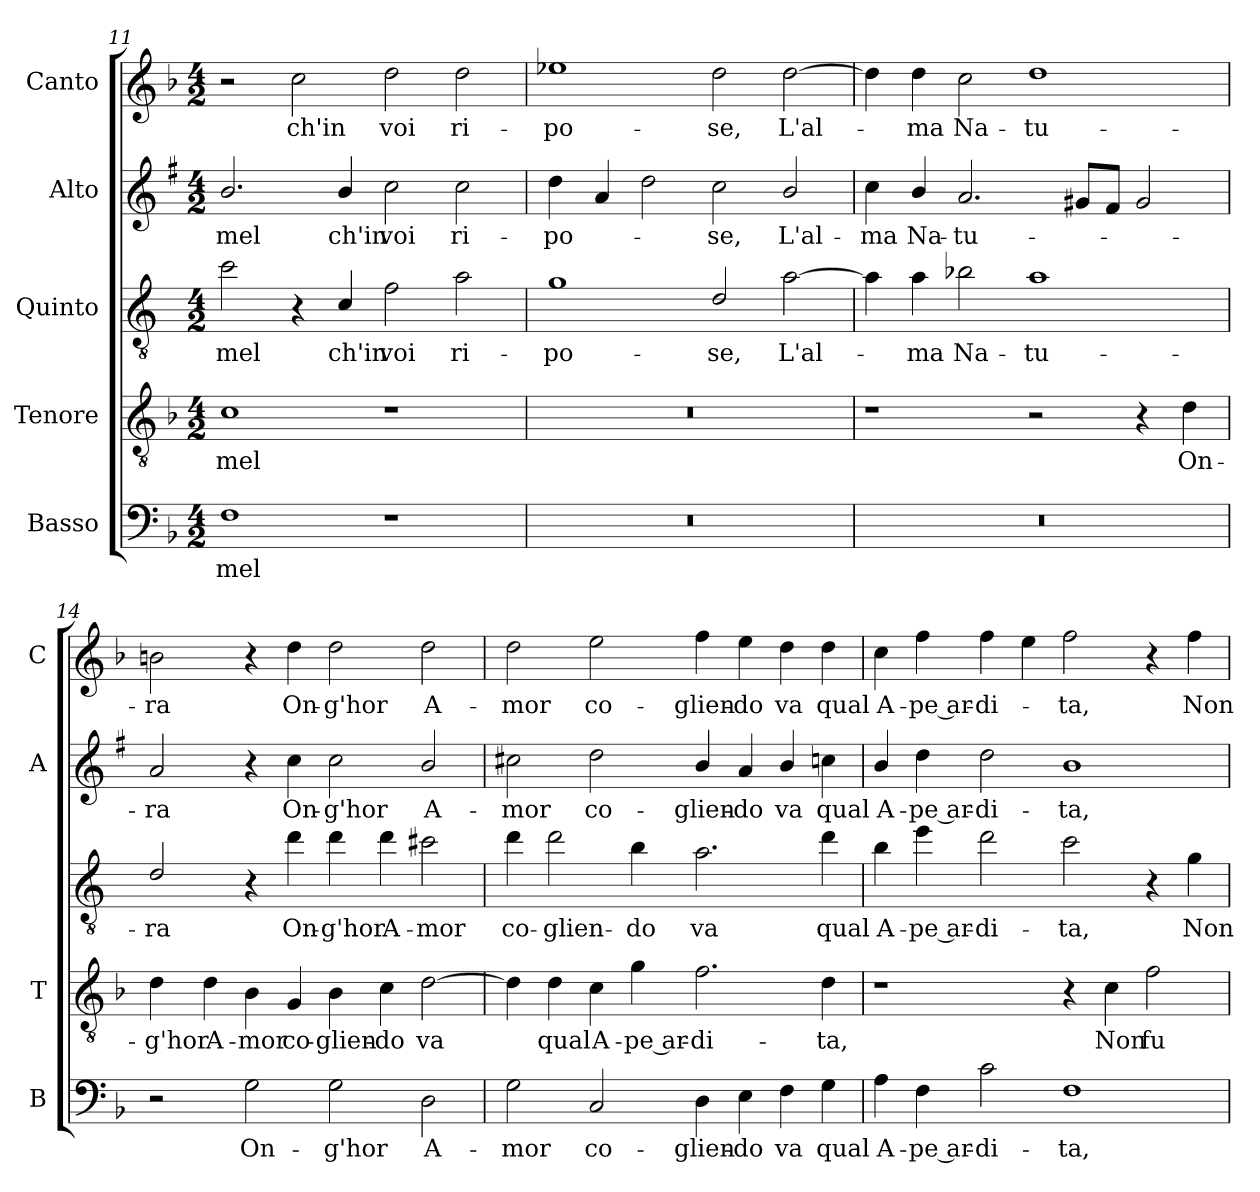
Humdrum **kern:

**kern	**text	**kern	**text	**kern	**text	**kern	**text	**kern	**text
*part5	*part5	*part4	*part4	*part3	*part3	*part2	*part2	*part1	*part1
*staff5	*staff5	*staff4	*staff4	*staff3	*staff3	*staff2	*staff2	*staff1	*staff1
*I"Basso	*	*I"Tenore	*	*I"Quinto	*	*I"Alto	*	*I"Canto	*
*I'B	*	*I'T	*	*	*	*I'A	*	*I'C	*
*clefF4	*	*clefGv2	*	*clefGv2	*	*clefG2	*	*clefG2	*
*	*	*	*	*ITrd4c7	*	*ITrd1c2	*	*	*
*k[b-]	*	*k[b-]	*	*k[b-]	*	*k[b-]	*	*k[b-]	*
*F:	*	*F:	*	*F:	*	*F:	*	*F:	*
*M4/2	*	*M4/2	*	*M4/2	*	*M4/2	*	*M4/2	*
=11	=11	=11	=11	=11	=11	=11	=11	=11	=11
!	!LO:LY:b	!	!LO:LY:b	!	!LO:LY:b	!	!LO:LY:b	!	!
1F	mel	1c	mel	2f\	mel	2.a/	mel	2r	.
!	!	!	!	!	!	!	!	!	!LO:LY:b
.	.	.	.	4r	.	.	.	2cc\	ch'in
!	!	!	!	!	!LO:LY:b	!	!LO:LY:b	!	!
.	.	.	.	4F/	ch'in	4a/	ch'in	.	.
!	!	!	!	!	!LO:LY:b	!	!LO:LY:b	!	!LO:LY:b
1r	.	1r	.	2B-\	voi	2b-\	voi	2dd\	voi
!	!	!	!	!	!LO:LY:b	!	!LO:LY:b	!	!LO:LY:b
.	.	.	.	2d\	ri-	2b-\	ri-	2dd\	ri-
=12	=12	=12	=12	=12	=12	=12	=12	=12	=12
!	!	!	!	!	!LO:LY:b	!	!LO:LY:b	!	!LO:LY:b
0r	.	0r	.	1c	-po-	4cc\	-po-	1ee-X	-po-
.	.	.	.	.	.	4g/	.	.	.
.	.	.	.	.	.	2cc\	.	.	.
!	!	!	!	!	!LO:LY:b	!	!LO:LY:b	!	!LO:LY:b
.	.	.	.	2G/	-se,	2b-\	-se,	2dd\	-se,
!	!	!	!	!	!LO:LY:b	!	!LO:LY:b	!	!LO:LY:b
.	.	.	.	[2d\	L'al-	2a/	L'al-	[2dd\	L'al-
!!LO:LB:g=z
=13	=13	=13	=13	=13	=13	=13	=13	=13	=13
!	!	!	!	!	!	!	!LO:LY:b	!	!
0r	.	1r	.	4d\]	.	4b-\	-ma	4dd\]	.
!	!	!	!	!	!LO:LY:b	!	!LO:LY:b	!	!LO:LY:b
.	.	.	.	4d\	-ma	4a/	Na-	4dd\	-ma
!	!	!	!	!	!LO:LY:b	!	!LO:LY:b	!	!LO:LY:b
.	.	.	.	2e-X\	Na-	2.g/	-tu-	2cc\	Na-
!	!	!	!	!	!LO:LY:b	!	!	!	!LO:LY:b
.	.	2r	.	1d	-tu-	.	.	1dd	-tu-
.	.	.	.	.	.	8f#X/L	.	.	.
.	.	.	.	.	.	8e/J	.	.	.
.	.	4r	.	.	.	2f#/	.	.	.
!	!	!	!LO:LY:b	!	!	!	!	!	!
.	.	4d\	On-	.	.	.	.	.	.
=14	=14	=14	=14	=14	=14	=14	=14	=14	=14
!	!	!	!LO:LY:b	!	!LO:LY:b	!	!LO:LY:b	!	!LO:LY:b
2r	.	4d\	-g'hor	2G/	-ra	2g/	-ra	2bn\	-ra
!	!	!	!LO:LY:b	!	!	!	!	!	!
.	.	4d\	A-	.	.	.	.	.	.
!	!LO:LY:b	!	!LO:LY:b	!	!	!	!	!	!
2G\	On-	4B-\	-mor	4r	.	4r	.	4r	.
!	!	!	!LO:LY:b	!	!LO:LY:b	!	!LO:LY:b	!	!LO:LY:b
.	.	4G/	co-	4g\	On-	4b-\	On-	4dd\	On-
!	!LO:LY:b	!	!LO:LY:b	!	!LO:LY:b	!	!LO:LY:b	!	!LO:LY:b
2G\	-g'hor	4B-\	-glien-	4g\	-g'hor	2b-\	-g'hor	2dd\	-g'hor
!	!	!	!LO:LY:b	!	!LO:LY:b	!	!	!	!
.	.	4c\	-do	4g\	A-	.	.	.	.
!	!LO:LY:b	!	!LO:LY:b	!	!LO:LY:b	!	!LO:LY:b	!	!LO:LY:b
2D\	A-	[2d\	va	2f#X\	-mor	2a/	A-	2dd\	A-
=15	=15	=15	=15	=15	=15	=15	=15	=15	=15
!	!LO:LY:b	!	!	!	!LO:LY:b	!	!LO:LY:b	!	!LO:LY:b
2G\	-mor	4d\]	.	4g\	co-	2bn\	-mor	2dd\	-mor
!	!	!	!LO:LY:b	!	!LO:LY:b	!	!	!	!
.	.	4d\	qual	2g\	-glien-	.	.	.	.
!	!LO:LY:b	!	!LO:LY:b	!	!	!	!LO:LY:b	!	!LO:LY:b
2C/	co-	4c\	A-	.	.	2cc\	co-	2ee\	co-
!	!	!	!LO:LY:b	!	!LO:LY:b	!	!	!	!
.	.	4g\	-pe ar-	4e\	-do	.	.	.	.
!	!LO:LY:b	!	!LO:LY:b	!	!LO:LY:b	!	!LO:LY:b	!	!LO:LY:b
4D\	-glien-	2.f\	-di-	2.d\	va	4a/	-glien-	4ff\	-glien-
!	!LO:LY:b	!	!	!	!	!	!LO:LY:b	!	!LO:LY:b
4E\	-do	.	.	.	.	4g/	-do	4ee\	-do
!	!LO:LY:b	!	!	!	!	!	!LO:LY:b	!	!LO:LY:b
4F\	va	.	.	.	.	4a/	va	4dd\	va
!	!LO:LY:b	!	!LO:LY:b	!	!LO:LY:b	!	!LO:LY:b	!	!LO:LY:b
4G\	qual	4d\	-ta,	4g\	qual	4b-X\	qual	4dd\	qual
!!LO:LB:g=z
=16	=16	=16	=16	=16	=16	=16	=16	=16	=16
!	!LO:LY:b	!	!	!	!LO:LY:b	!	!LO:LY:b	!	!LO:LY:b
4A\	A-	1r	.	4e\	A-	4a/	A-	4cc\	A-
!	!LO:LY:b	!	!	!	!LO:LY:b	!	!LO:LY:b	!	!LO:LY:b
4F\	-pe ar-	.	.	4a\	-pe ar-	4cc\	-pe ar-	4ff\	-pe ar-
!	!LO:LY:b	!	!	!	!LO:LY:b	!	!LO:LY:b	!	!LO:LY:b
2c\	-di-	.	.	2g\	-di-	2cc\	-di-	4ff\	-di-
.	.	.	.	.	.	.	.	4ee\	.
!	!LO:LY:b	!	!	!	!LO:LY:b	!	!LO:LY:b	!	!LO:LY:b
1F	-ta,	4r	.	2f\	-ta,	1a	-ta,	2ff\	-ta,
!	!	!	!LO:LY:b	!	!	!	!	!	!
.	.	4c\	Non	.	.	.	.	.	.
!	!	!	!LO:LY:b	!	!	!	!	!	!
.	.	2f\	fu	4r	.	.	.	4r	.
!	!	!	!	!	!LO:LY:b	!	!	!	!LO:LY:b
.	.	.	.	4c\	Non	.	.	4ff\	Non
=	=	=	=	=	=	=	=	=	=
*-	*-	*-	*-	*-	*-	*-	*-	*-	*-
